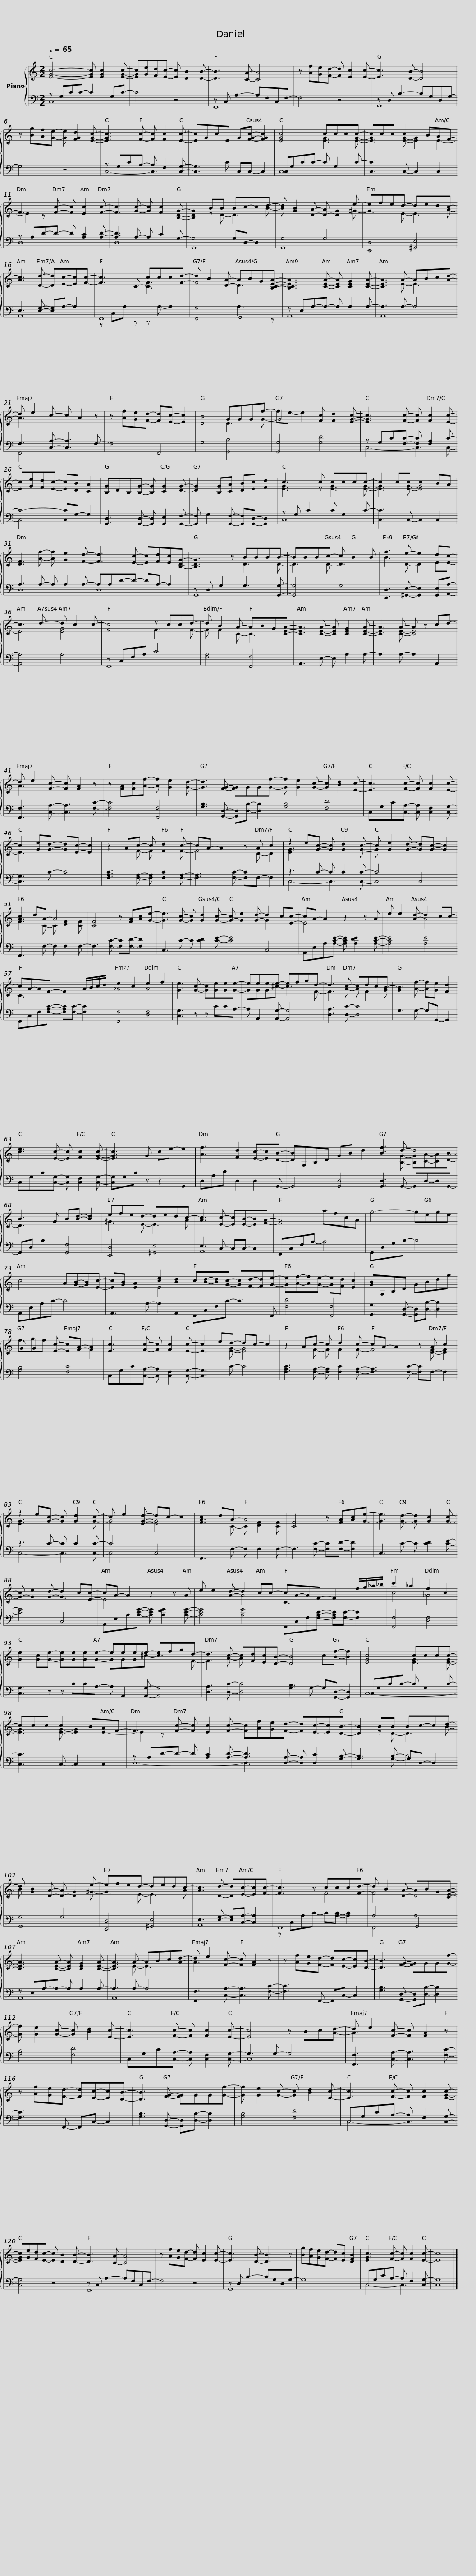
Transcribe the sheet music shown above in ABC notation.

X:1
%%score { ( 1 4 ) | ( 2 3 ) }
L:1/8
Q:1/2=65
M:2/2
I:linebreak $
K:C
V:1 treble
V:4 treble
V:2 bass
V:3 bass
V:1
 [EGc]4- [EGc] [EGc]2 [EGc]- | [EGc][Ge][Fd][Ec]- [Ec] [DB]2 [DB]- | [DB]3 [CA]- [CA]4 | z [Af][Ge][Fd]- [Fd] [Ec]2 [Ec]- |$ [Ec]3 [DB]- [DB]4 | %5
 z [Bg][Af][Ge]- [Ge] [FGd]2 [EGc]- | [EGc]3 [Fc]- [Fc] [Fc]2 [Ec]- | [Ec]GcE G[FGc]- [FGc]2 |$ [EGc]4 cccc- | ccc c2 BAF- | %10
 F3 [Fc]- [Fc] [Ec]2 [Fc]- | [Fc]3 [Gc]- [Gc] [Fc]2 [B,DG]- |$ [B,DG]2 BB Bc-cd- | d [GB]2 [DA]- [D-A] [DG]2 e- | efed- dedc- | %15
 [Ac]3 [Dd]- [Dd][Ec]-[Ec][Fc]- |$ [Fc]3 C- ccc[Fd]- | d B2 [DA]- ABG[B,CEA]- | [B,CEA]3 [CEA]- [CEA] [CEG]2 [CEA]- | [CEA]3 A- ABc[Ad]- | %20
 d e2 c- c A2 z |$ z [Af][Ge][Fd]- [Fd][Ec]- [Ec]2 | [DB]4 GGGf- | G4 [Fc] [Fd]2 [EGc]- | [EGc]3 [Fc]- [Fc] [Fc]2 [Ec]- | %25
 [Ec][Ge][Fd][Ec]- [Ec][DB] [CA]2 |$ [B,G]DB,[B,G]- [B,G] [CG]2 [DG]- | [DG]2 [B,G][CA] [DB][Ec] [Fd]2 | c3 c cccc- | c2 cc c2 BA | %30
 [DF]3 [Af]- [Af] [Ge]2 [Fd]- |$ [Fd]3 [Ec]- [Ec][Fd][Ec][B,DG]- | [B,DG]3 z BBBB- | BBBc- c B2 B | f3 e- e2 dc- |$ %35
 c3 d- d c2 c- | [Fc]4 z ccd- | d B2 A- ABG[CEA]- | [CEA]3 [CEA]- [CEA] [CEG]2 [CEA]- |$ [CEA]3 A- A z cd- | %40
 d e2 [Fc]- [Fc] [FA]2 z | z [FA][Fc][Af]- [Af] [Ge]2 [Gd]- | [Gd]3 [FG]- [FG]GG[Gf]- | [Gf] [Ge]2 [Gc]- [Gc] [Bd]2 [Ec]- |$ [Ec]3 [Fc]- [Fc] [Fc]2 [Ec]- | %45
 c2 [Ge][Gd]- [Gd][Ec]- [Ec]2 | z2 Ac- c d2 c- | cA- A2 z A c2 | z2 e[Gc]- [Gc] [Gd]2 c- |$ c [Ge]2 [Gd]- [Gd][Gc]- [Gc]2 | %50
 c2 dA- A4 | [CF]4 z [FA][Ac][Ge]- | [Ge]3 [Gc]- [Gc] [Gd]2 [Gc]- | [G-c] [Ge]2 [Gd]- d2 c[Ec]- |$ cA- A2 z2 z A | %55
 e e2 [Ad]- d2 cc- | cA-AF- F2 A/B/c/d/ | e2 c2 e2 f2 | [Ge]3 [Gc]- [Gc][Ge][Ge][Ge]- |$ eeee- efgd- | %60
 d3 c- cdcB- | [GB]3 [Af]- [Af][Ge] [Fd]2 | [ce]3 [Ec]- [Ec] [Fc]2 [EGc]- | [EGc]3 G ce- e2 |$ [Af]3 [Fd]2 [Ec]-[Ec][DB]- | %65
 [DB]G,B,D GB d2 | [Bf]3 d- d4 | B3 G B[Bd]- [Bd]2 | efed- dedc- |$ [Ac]3 [Ec]- [Ec][EB]-[EB][FA]- | %70
 [FA]4 afcA | g4- gege | c4 A[GB]-[GB][Ec]- | [Ec][GB] [EA]2 [ce]2 [Bd]2 |$ c[Bd]-[Bd][Gc]- [Gc][Fd]-[Fd][Ge]- | %75
 [Ge][Af]-[Af][Ge]- [Ge][Fd] [Ec]2 | [GB]G,B,D GBdg | G G2 [Ec]- [Ec][FA]- A2 |$ [Ec]3 [Fc]- [Fc] [Fc]2 [Ec]- | c2 ed- dc- c2 | %80
 z2 Ac- c d2 c- | cA- A2 z A c2 | z2 e[Gc]- [Gc] [Gd]2 c- |$ c e2 [EGd]- dc- c2 | c2 dA- A4 | %85
 [CF]4 z [FA][Ac][Ge]- | [Ge]3 [Gd]- [Gd] [Gc]2 [Gc]- | [G-c] [Ge]2 [Gd]- d2 c[Ec]- |$ cA- A2 z2 z A | e e2 [Ad]- d2 cc- | %90
 cA-AF- F2 f/g/_a/_b/ | c'2 _a2 f2 c2 |$ [Ge]2 [Gc][Ge]- [Ge][Ge][Ge][Ge]- | eeee- efgd- | d3 c- c[Fd][Ec][DB]- | %95
 [DB]4 c[Bf]- [Bf]2 |$ [EGc]4 cccc- | ccc c2 BAF- | F3 [Fc]- [Fc] [Ec]2 [Fc]- | [Fc][Af][Ge][Fd]- [Fd][Ec]-[Ec][DB]- |$ %100
 [DB]2 BB Bc-cd- | d [GB]2 [DA]- [D-A] [DG]2 e- | efed- dedc- | [Ac]3 [Dd]- [Dd][Ec]-[Ec][Fc]- |$ [Fc]3 z ccc[Fd]- | %105
 d B2 [DA]- ABG[CEA]- | [CEA]3 [CEA]- [CEA] [CEG]2 [CEA]- | [CEA]3 A- ABc[Ad]- | d e2 [Fc]- [Fc] [FA]2 z |$ z [Af][Ge][Fd]- [Fd][Ec]-[Ec][DB]- | %110
 [DB]3 [FG]- [FG]GG[Gf]- | [Gf] [Ge]2 [Gc]- [Gc] [Bd]2 [Ec]- | [Ec]3 [Fc]- [Fc] [Fc]2 [Ec]- | [Ec]4 z Bc[Ad]- |$ d e2 [Fc]- [Fc] [FA]2 z | %115
 z [Af][Ge][Fd]- [Fd][Ec]-[Ec][DB]- | [DB]3 [FG]- [FG]GG[Gf]- | [Gf] [Ge]2 [Gc]- [Gc] [Bd]2 [Ec]- |$ [Ec]3 [Fc]- [Fc] [Fc]2 [EGc]- | [EGc][Ge][Fd][Ec]- [Ec] [DB]2 [DB]- | %120
 [DB]3 [CA]- [CA]4 | z [Af][Ge][Fd]- [Fd] [Ec]2 [Ec]- |$ [Ec]3 [DB]- [DB]3 z | [Bg][Af][Ge][Fd]- [Fd][Ec] [DFB]2 | [EGc]3 [Fc]- [Fc] [Fc]2 [Ec]- | %125
 [Ec]8 |] %126
V:2
 z G,CC- C2 G,C- | C4 z4 | z C, A,2- A,F,C,F,- | F,4 z4 |$ z D, B,2- B,G,D,G,- | %5
 G,4 z4 | z G,CA,- A, F,2 [C,G,]- | [C,G,]3 C C,C,- C,2 |$ C,G,CC- C G,2 C- | [C,C]3 C,- C,2 C,2 | %10
 z A,D-D- D [A,C]2 [A,D]- | [A,D]3 A,- A, C2 G,- |$ G,4 G,D,- D,2 | G,4 G,4 | [E,,D,]4 [^G,,E,]4 | %15
 E,3 [E,G,]- [E,G,]A,- A,2 |$ F,,8 | G,4 G,,4 | z E,A,-A,- A, A,2 A,- | A,3 A,- A,4 | %20
 F,3 [C,A,]- [C,A,]3 F,- |$ F,4 F,,4 | G,4 [G,,B,]4 | [G,,G,]4 [G,D]4 | z G,C[F,C]- [F,C] [F,A,]2 C- | %25
 C4- [C,C]G,- G,2 |$ [G,,D,]3 [G,,D,]- [G,,D,] [G,,E,]2 [G,,F,]- | [G,,F,] G,2 [G,,F,]- [G,,F,][G,,D,]- [G,,D,]2 | z G, C2 C G,2 C- | [C,C]3 C,- C,2 C,2 | %30
 A,3 A,- A, A,2 A,- |$ A,A,D-D- DA,- A,2 | z D, G,2 G,3 [G,,G,]- | [G,,G,]4 G,4 | [E,,D,]3 [^G,,E,]- [G,,E,]2 [G,,E,][A,,A,]- |$ %35
 [A,,A,]4 A,4 | z C,F,A, C4 | [F,A,]4 [F,,F,]4 | A,,3 E,- E, A,2 A,- |$ A,3 A,- A,2 A,,2 | %40
 [F,,F,]3 [C,A,]- [C,A,]3 [F,C]- | [F,C]4 [F,,F,]4 | [G,B,]3 [G,,D,]- [G,,D,][D,B,]- [D,B,]2 | [G,B,]4 [F,D]4 |$ C,G,C[C,A,]- [C,A,] [C,F,]2 [C,G,]- | %45
 [C,G,]3 C- C4 | [F,A,C]3 [F,A,]- [F,A,] [F,C]2 [F,A,]- | [F,A,]3 [F,C]- [F,C]F,- F,2 | z3 C- C C2 C- |$ C4 C,4 | %50
 F,,3 F,- F, F,2 F,- | F,3 [F,C]- [F,C][F,D]- [F,D]2 | C,3 C- C [CD]2 [CE]- | [CE]4 C,4 |$ A,,E,A,[A,CE]- [A,CE] [A,DE]2 [A,CE]- | %55
 [A,CE]4 [A,E]4 | F,,C,F,[F,A,C]- [F,A,C][F,C]- [F,C]2 | [F,,F,]4 [D,F,]4 | [C,G,]3 z z CCA,- |$ A, A,,2 [A,,G,]- [A,,G,]4 | %60
 [D,A,]3 [D,C]- [D,C]4 | G,3 G,- G,G,,- G,,2 | C,G,C[C,G,]- [C,G,] [C,F,]2 [C,G,]- | [C,G,]G,C z z2 G,,2 |$ D,A,D D,2 D,2 G,,- | %65
 G,,4 [G,,D,]4 | [G,,D,]3 G,,- G,,D,-D,G,,- | G,,D, B,2 [G,,F,]4 | [E,,D,]4 [^G,,E,]4 |$ E,3 C,- C,C,- C,2 | %70
 F,,C,F,A,- A,4 | G,,D,G,B,- B,4 | A,,E,A,C- C4 | A,,3 A,- A,2 A,,2 |$ F,,C,F,C- C3 F,, | %75
 [F,D]4 [F,,F,]4 | [G,,G,]3 [G,,D,]- [G,,D,][D,B,]- [D,B,]2 | [G,B,]4 [F,C]4 |$ C,G,C[C,A,]- [C,A,] [C,F,]2 [C,G,]- | [C,G,]3 C- C4 | %80
 [F,A,C]3 [F,A,]- [F,A,] [F,C]2 [F,A,]- | [F,A,]3 [F,C]- [F,C]F,- F,2 | z3 C- C C2 C- |$ C4 C,4 | F,,3 F,- F, F,2 F,- | %85
 F,3 [F,C]- [F,C][F,D]- [F,D]2 | C,3 C- C [CD]2 [CE]- | [CE]4 C,4 |$ A,,E,A,[A,CE]- [A,CE] [A,DE]2 [A,CE]- | [A,CE]4 [A,E]4 | %90
 F,,C,F,[F,A,C]- [F,A,C][F,C]- [F,C]2 | [F,,F,]4 [D,F,]4 |$ [C,G,]3 z z CCA,- | A, A,,2 [A,,G,]- [A,,G,]4 | [D,A,]3 [D,C]- [D,C]4 | %95
 [G,B,]3 G,- G,[G,,D,]- [G,,D,]2 |$ C,G,CC- C G,2 C- | [C,C]3 C,- C,2 C,2 | z A,D-D- D [A,C]2 [A,D]- | [A,D]3 [D,A,]- [D,A,] [D,C]2 [G,B,]- |$ %100
 [G,B,]3 B,- G,D,- D,2 | G,4 G,4 | [E,,D,]4 [^G,,E,]4 | E,3 [E,G,]- [E,G,][C,A,]- [C,A,]2 |$ F,,8 | %105
 A,4 G,,4 | z E,A,-A,- A, A,2 A,- | A,3 A,- A,4 | [F,,F,]3 [C,A,]- [C,A,]3 [F,C]- |$ [F,C]3 F,,- F,,C,- C,2 | %110
 [G,B,]3 [G,,D,]- [G,,D,][D,B,]- [D,B,]2 | [G,B,]4 [F,D]4 | C,G,C[C,A,]- [C,A,] [C,F,]2 [C,G,]- | G,3 G,- G,4 |$ [F,,F,]3 [C,A,]- [C,A,]3 [F,C]- | %115
 [F,C]3 F,,- F,,C,- C,2 | [G,B,]3 [G,,D,]- [G,,D,][D,B,]- [D,B,]2 | [G,B,]4 [F,D]4 |$ C,G,CA,- A, F,2 [C,G,]- | [C,G,]4 z4 | %120
 z C, A,2- A,F,C,F,- | F,4 z4 |$ z D, B,2- B,G,D,G,- | G,8 | C,G,CA,- A, F,2 [C,G,]- | %125
 [C,G,]8 |] %126
V:3
 C,8 | x8 | F,,8 | x8 |$ G,,8 | %5
 x8 | C,4- C,3 x | x8 |$ C,8- | x8 | %10
 D,8 | D,8 |$ G,,8 | G,,8 | x8 | %15
 A,,8 |$ z C,A, z z A,- A,2 | F,,4 A,3 z | A,,8 | A,,8 | %20
 F,,4 x4 |$ x8 | x8 | x8 | C,4- C,3 C,- | %25
 C,4- x4 |$ x8 | x8 | C,8- | x8 | %30
 D,8 |$ D,8 | G,,8 | x8 | x8 |$ %35
 x8 | F,,8 | x8 | x8 |$ x8 | %40
 x8 | x8 | x8 | x8 |$ x8 | %45
 x8 | x8 | x8 | C,4- C,3 C,- |$ C,4 x4 | %50
 x8 | x8 | x8 | x8 |$ x8 | %55
 x8 | x8 | x8 | x8 |$ x8 | %60
 x8 | x8 | x8 | x8 |$ x8 | %65
 x8 | x8 | x8 | x8 |$ A,,8 | %70
 x8 | x8 | x8 | x8 |$ x8 | %75
 x8 | x8 | x8 |$ x8 | x8 | %80
 x8 | x8 | C,4- C,3 C,- |$ C,4 x4 | x8 | %85
 x8 | x8 | x8 |$ x8 | x8 | %90
 x8 | x8 |$ x8 | x8 | x8 | %95
 x8 |$ C,8- | x8 | D,8- | D,3 x5 |$ %100
 x3 G,- B,4 | G,,8 | x8 | A,,8 |$ z C,A,C- C[A,C]- [A,C]2 | %105
 F,,4 A,4 | A,,8 | A,,8 | x8 |$ x8 | %110
 x8 | x8 | x8 | C,8 |$ x8 | %115
 x8 | x8 | x8 |$ C,4- C,3- x | x8 | %120
 F,,8 | x8 |$ G,,8 | x8 | C,4- C,3 x | %125
 x8 |] %126
V:4
 x8 | x8 | x8 | x8 |$ x8 | %5
 x8 | x8 | x8 |$ x4 [EG]3 [EG]- | [EG]3 [EG]- [EG]2 E2- | %10
 E2 z x5 | x8 |$ x2 z D- D3 B- | B x6 ^G- | G3 E- E3 A- | %15
 x8 |$ x4 [CF]3 x | F4 D3 x | x8 | x3 E- E3 x | %20
 A3 x5 |$ x8 | x4 D3 G- | fe- e2 x4 | x8 | %25
 x8 |$ x8 | x8 | [EG]3 z [EG]3 [EG]- | [EG]3 [EG]- [EG]4 | %30
 x8 |$ x8 | x4 D3 D- | D3 D- D3 x | B3 D- D2 EE- |$ %35
 E4 [EG]4 | x4 F3 F- | F F2 C- C3 x | x8 |$ x3 [CE]- [CE]4 | %40
 A3 x5 | x8 | x8 | x8 |$ x8 | %45
 E3 x5 | x3 F- F F2 F- | F4 x D- D2 | [EG]3 x4 G- |$ G x7 | %50
 [FA]3 C- C [DF]2 [CF]- | x8 | x8 | x4 G2 x2 |$ E4 x4 | %55
 x4 A4 | C3 x5 | _A4 A4 | x8 |$ GGG^c- c3 F- | %60
 F3 A- A F2 G- | x8 | x8 | x8 |$ x8 | %65
 x8 | x3 [B,G]- [B,G][CA]-[CA][DB]- | D3 x5 | ^G3 E- E3 A- |$ x8 | %70
 x8 | x8 | x8 | x4 E4 |$ x8 | %75
 x8 | x8 | fgf x3 F2 |$ x8 | E3 [EG]- [EG]4 | %80
 x3 F- F F2 F- | F4 x [DF]- [DF]2 | [EG]3 x4 G- |$ G4 [EG]4 | [FA]3 C- C [DF]2 [CF]- | %85
 x8 | x8 | x4 G3 x |$ E4 x4 | x4 A4 | %90
 C3 x5 | c4 _A4 |$ x8 | GGG^c- c3 F- | F3 A- A x3 | %95
 x8 |$ x4 [EG]3 [EG]- | [EG]3 [EG]- [EG]2 E2- | E2 z x5 | x8 |$ %100
 x2 z D- D3 B- | B x6 ^G- | G3 E- E3 A- | x8 |$ x4 F4 | %105
 F4 D4 | x8 | x3 E- E3 x | A3 x5 |$ x8 | %110
 x8 | x8 | x8 | x8 |$ A3 x5 | %115
 x8 | x8 | x8 |$ x8 | x8 | %120
 x8 | x8 |$ x8 | x8 | x8 | %125
 x8 |] %126
